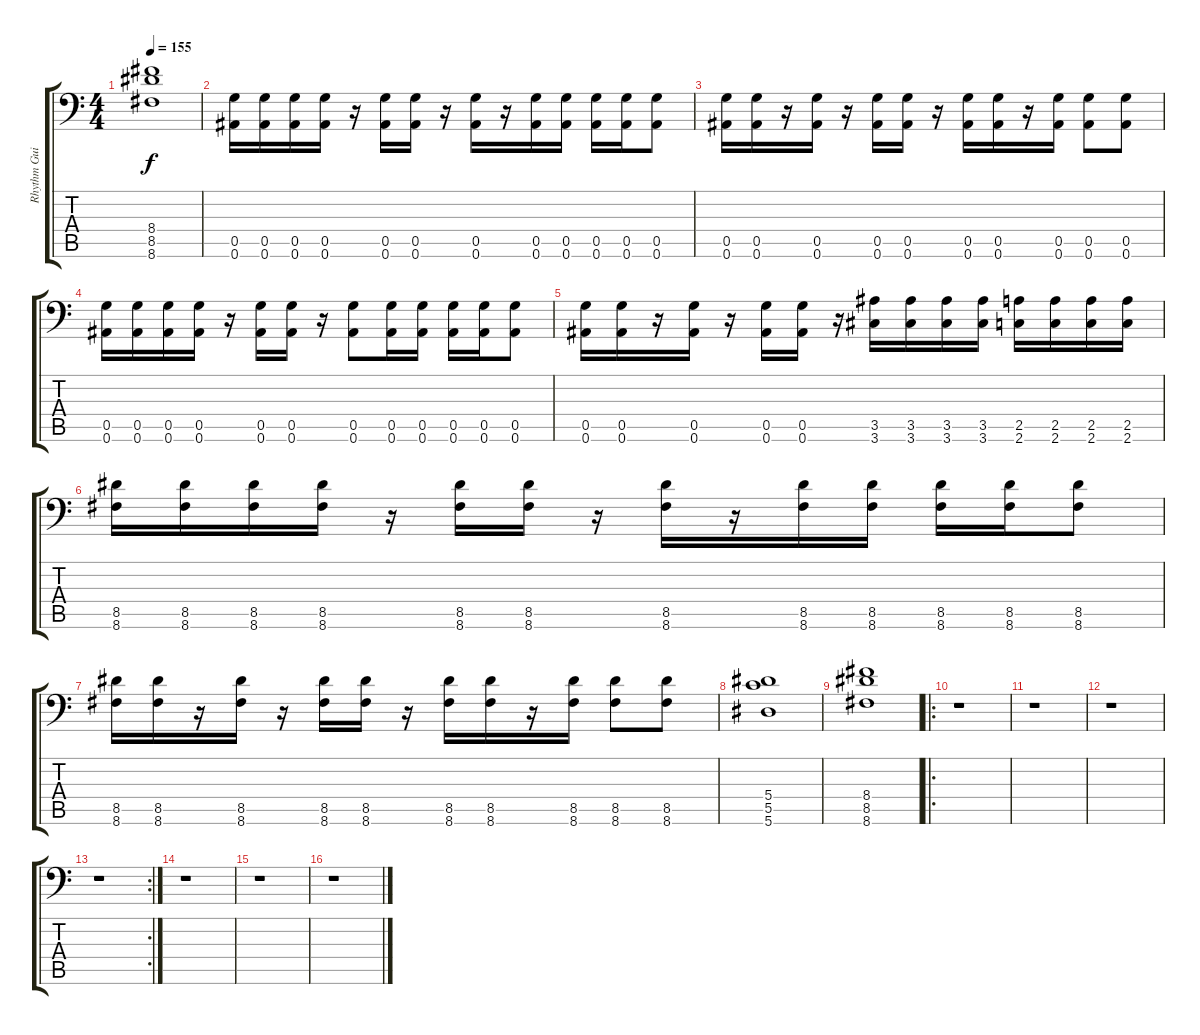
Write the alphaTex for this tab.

\track ("Rhythm Guitar" "Rhythm Gui") {instrument distortionguitar}
\staff {score tabs}
\tuning (C4 G3 Eb3 Bb2 G2 Bb1) {hide}
\ts (4 4)
\tempo 155
\clef f4
\ks c
(8.4 8.5 8.6).1{dy f} |
(0.5 0.6).16 (0.5 0.6).16 (0.5 0.6).16 (0.5 0.6).16 r.16 (0.5 0.6).16 (0.5 0.6).16 r.16 (0.5 0.6).16 r.16 (0.5 0.6).16 (0.5 0.6).16 (0.5 0.6).16 (0.5 0.6).16 (0.5 0.6).8 |
(0.5 0.6).16 (0.5 0.6).16 r.16 (0.5 0.6).16 r.16 (0.5 0.6).16 (0.5 0.6).16 r.16 (0.5 0.6).16 (0.5 0.6).16 r.16 (0.5 0.6).16 (0.5 0.6).8 (0.5 0.6).8 |
(0.5 0.6).16 (0.5 0.6).16 (0.5 0.6).16 (0.5 0.6).16 r.16 (0.5 0.6).16 (0.5 0.6).16 r.16 (0.5 0.6).8 (0.5 0.6).16 (0.5 0.6).16 (0.5 0.6).16 (0.5 0.6).16 (0.5 0.6).8 |
(0.5 0.6).16 (0.5 0.6).16 r.16 (0.5 0.6).16 r.16 (0.5 0.6).16 (0.5 0.6).16 r.16 (3.5 3.6).16 (3.5 3.6).16 (3.5 3.6).16 (3.5 3.6).16 (2.5 2.6).16 (2.5 2.6).16 (2.5 2.6).16 (2.5 2.6).16 |
(8.5 8.6).16 (8.5 8.6).16 (8.5 8.6).16 (8.5 8.6).16 r.16 (8.5 8.6).16 (8.5 8.6).16 r.16 (8.5 8.6).16 r.16 (8.5 8.6).16 (8.5 8.6).16 (8.5 8.6).16 (8.5 8.6).16 (8.5 8.6).8 |
(8.5 8.6).16 (8.5 8.6).16 r.16 (8.5 8.6).16 r.16 (8.5 8.6).16 (8.5 8.6).16 r.16 (8.5 8.6).16 (8.5 8.6).16 r.16 (8.5 8.6).16 (8.5 8.6).8 (8.5 8.6).8 |
(5.4 5.5 5.6).1 |
(8.4 8.5 8.6).1 |
\ro
r.1 |
r.1 |
r.1 |
\rc 2
r.1 |
r.1 |
r.1 |
r.1
